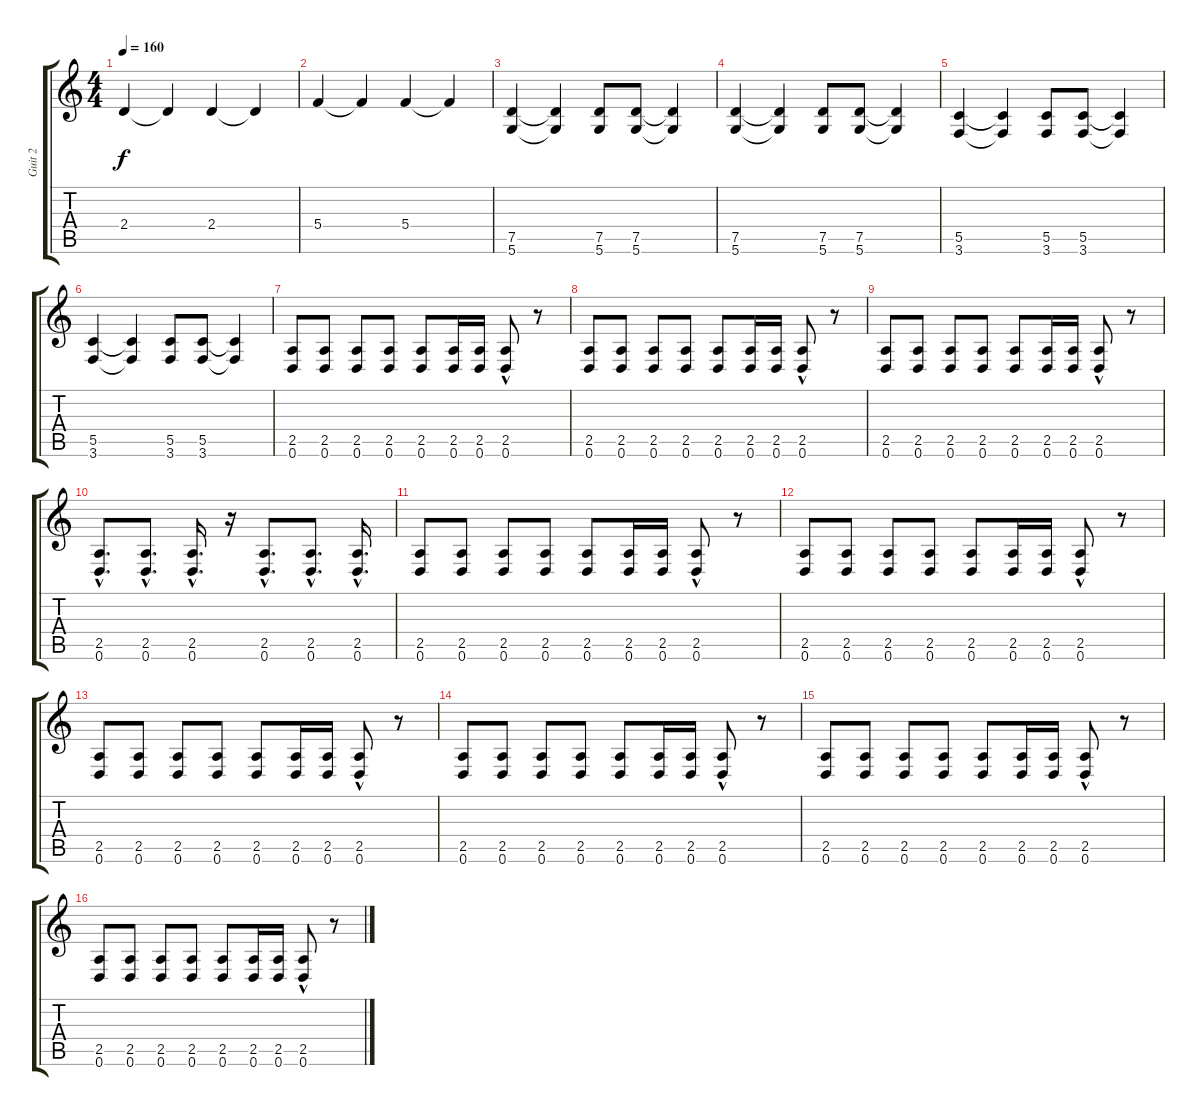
\track ("Guit 2" "Guit 2") {instrument distortionguitar}
\staff {score tabs}
\tuning (D4 A3 F3 C3 G2 D2) {hide}
\ts (4 4)
\tempo 160
\clef g2
\ks c
2.4.4{dy f} 2.4{t}.4 2.4.4 2.4{t}.4 |
5.4.4 5.4{t}.4 5.4.4 5.4{t}.4 |
(7.5 5.6).4 (7.5{t} 5.6{t}).4 (7.5 5.6).8 (7.5 5.6).8 (7.5{t} 5.6{t}).4 |
(7.5 5.6).4 (7.5{t} 5.6{t}).4 (7.5 5.6).8 (7.5 5.6).8 (7.5{t} 5.6{t}).4 |
(5.5 3.6).4 (5.5{t} 3.6{t}).4 (5.5 3.6).8 (5.5 3.6).8 (5.5{t} 3.6{t}).4 |
(5.5 3.6).4 (5.5{t} 3.6{t}).4 (5.5 3.6).8 (5.5 3.6).8 (5.5{t} 3.6{t}).4 |
(2.5 0.6).8 (2.5 0.6).8 (2.5 0.6).8 (2.5 0.6).8 (2.5 0.6).8 (2.5 0.6).16 (2.5 0.6).16 (2.5 0.6{hac}).8 r.8 |
(2.5 0.6).8 (2.5 0.6).8 (2.5 0.6).8 (2.5 0.6).8 (2.5 0.6).8 (2.5 0.6).16 (2.5 0.6).16 (2.5 0.6{hac}).8 r.8 |
(2.5 0.6).8 (2.5 0.6).8 (2.5 0.6).8 (2.5 0.6).8 (2.5 0.6).8 (2.5 0.6).16 (2.5 0.6).16 (2.5 0.6{hac}).8 r.8 |
(2.5{hac} 0.6{hac}).8{d} (2.5{hac} 0.6{hac}).8{d} (2.5{hac} 0.6{hac}).16{d} r.16 (2.5{hac} 0.6{hac}).8{d} (2.5{hac} 0.6{hac}).8{d} (2.5{hac} 0.6{hac}).16{d} |
(2.5 0.6).8 (2.5 0.6).8 (2.5 0.6).8 (2.5 0.6).8 (2.5 0.6).8 (2.5 0.6).16 (2.5 0.6).16 (2.5 0.6{hac}).8 r.8 |
(2.5 0.6).8 (2.5 0.6).8 (2.5 0.6).8 (2.5 0.6).8 (2.5 0.6).8 (2.5 0.6).16 (2.5 0.6).16 (2.5 0.6{hac}).8 r.8 |
(2.5 0.6).8 (2.5 0.6).8 (2.5 0.6).8 (2.5 0.6).8 (2.5 0.6).8 (2.5 0.6).16 (2.5 0.6).16 (2.5 0.6{hac}).8 r.8 |
(2.5 0.6).8 (2.5 0.6).8 (2.5 0.6).8 (2.5 0.6).8 (2.5 0.6).8 (2.5 0.6).16 (2.5 0.6).16 (2.5 0.6{hac}).8 r.8 |
(2.5 0.6).8 (2.5 0.6).8 (2.5 0.6).8 (2.5 0.6).8 (2.5 0.6).8 (2.5 0.6).16 (2.5 0.6).16 (2.5 0.6{hac}).8 r.8 |
(2.5 0.6).8 (2.5 0.6).8 (2.5 0.6).8 (2.5 0.6).8 (2.5 0.6).8 (2.5 0.6).16 (2.5 0.6).16 (2.5 0.6{hac}).8 r.8
